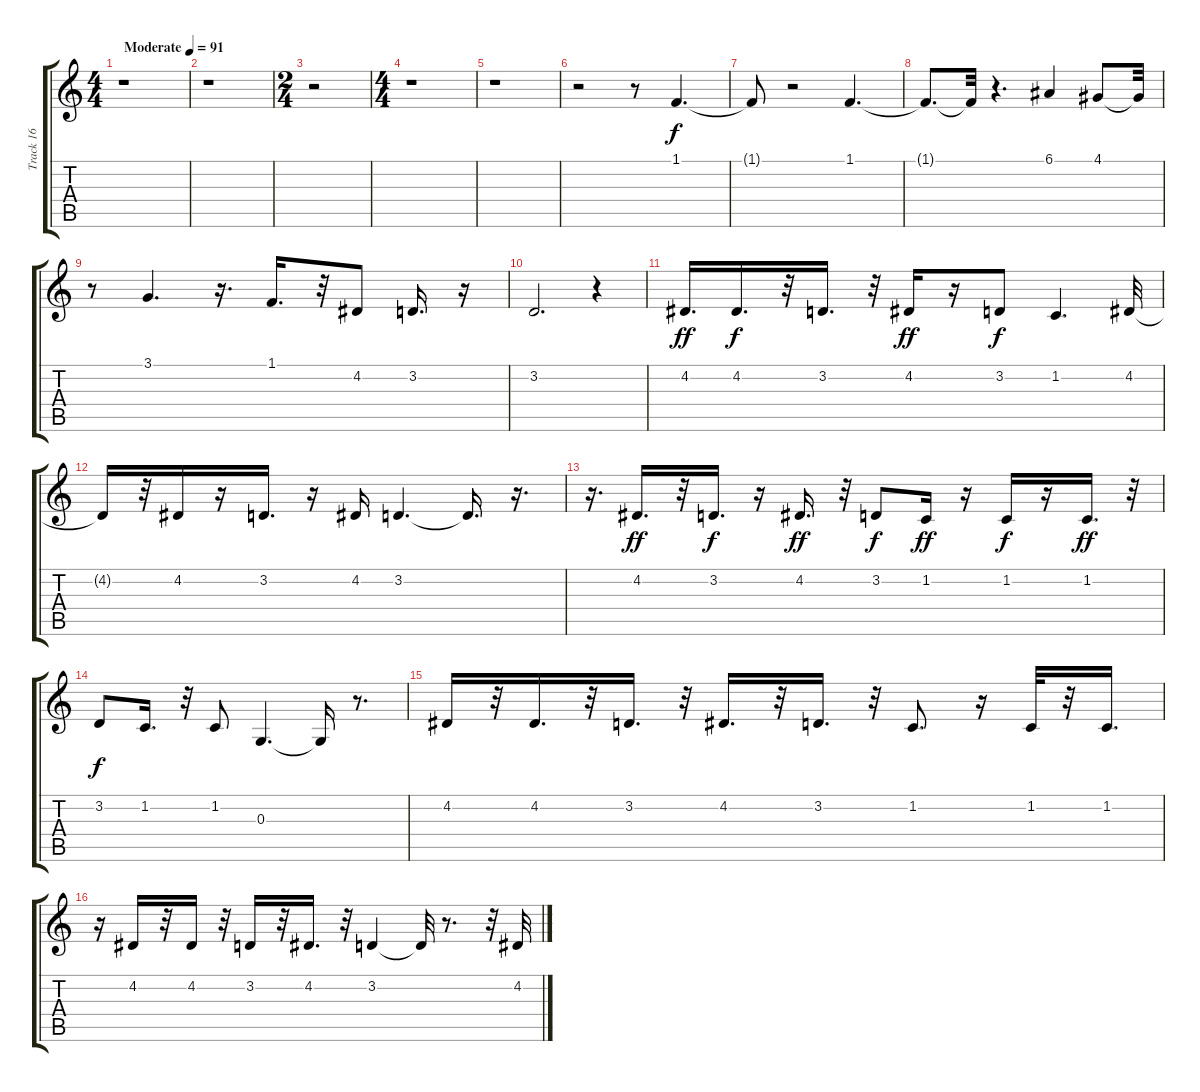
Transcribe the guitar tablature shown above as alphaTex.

\track ("Track 16" "Track 16") {instrument lead3calliope}
\staff {score tabs}
\tuning (E4 B3 G3 D3 A2 E2) {hide}
\ts (4 4)
\tempo (91 "Moderate")
\clef g2
\ks c
r.1{dy f instrument lead3calliope} |
r.1 |
\ts (2 4)
r.2 |
\ts (4 4)
r.1 |
r.1 |
r.2 r.8 1.1.4{d} |
1.1{t}.8 r.2 1.1.4{d} |
1.1{t}.8{d} 1.1{t}.32 r.4{d} 6.1.4 4.1.8 4.1{t}.32 |
r.8 3.1.4{d} r.16{d} 1.1.16{d} r.32 4.2.8 3.2.16{d} r.16 |
3.2.2{d} r.4 |
4.2.16{d dy ff} 4.2.16{d dy f} r.32 3.2.16{d} r.32 4.2.16{dy ff} r.16 3.2.8{dy f} 1.2.4{d} 4.2.32 |
4.2{t}.16 r.32 4.2.16 r.16 3.2.16{d} r.16 4.2.16 3.2.4{d} 3.2{t}.16{d} r.16{d} |
r.16{d} 4.2.16{d dy ff} r.32 3.2.16{d dy f} r.16 4.2.16{d dy ff} r.32 3.2.8{dy f} 1.2.16{dy ff} r.16 1.2.16{dy f} r.16 1.2.16{d dy ff} r.32 |
3.2.8{dy f} 1.2.16{d} r.32 1.2.8 0.3.4{d} 0.3{t}.16 r.8{d} |
4.2.16 r.32 4.2.16{d} r.32 3.2.16{d} r.32 4.2.16{d} r.32 3.2.16{d} r.32 1.2.8{d} r.16 1.2.32 r.32 1.2.16{d} |
r.16 4.2.16 r.32 4.2.16 r.32 3.2.16 r.32 4.2.16{d} r.32 3.2.4 3.2{t}.32 r.8{d} r.32 4.2.32
